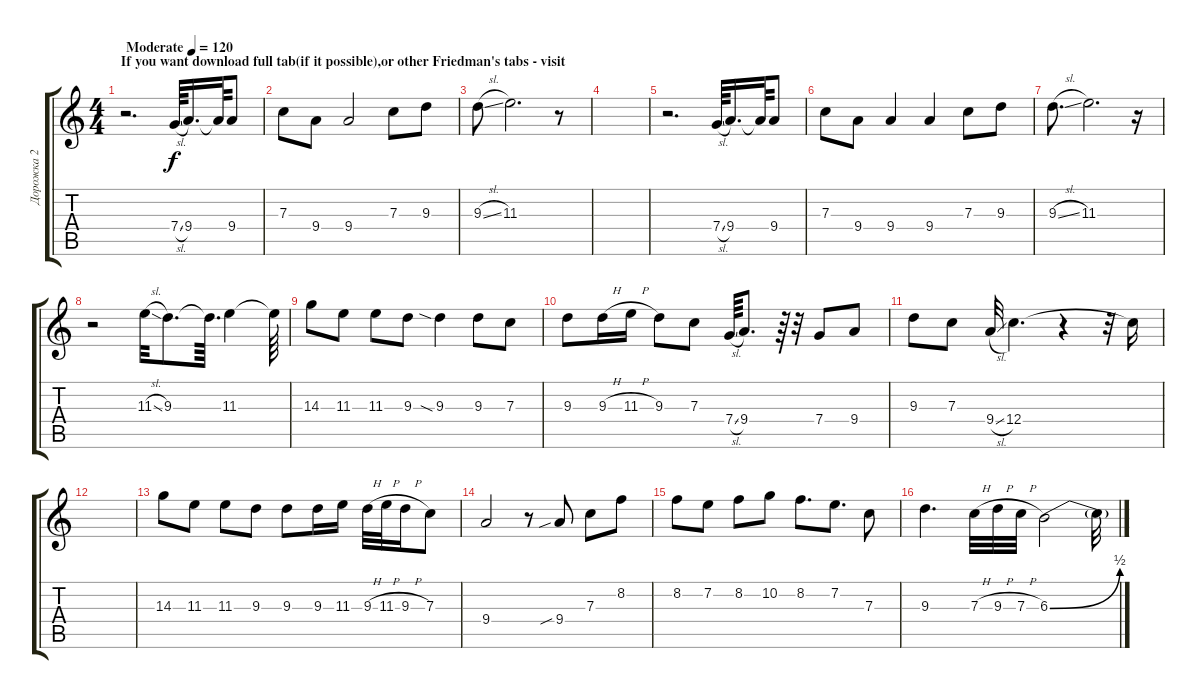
\track ("Дорожка 2" "Дорожка 2") {instrument acousticguitarsteel}
\staff {score tabs}
\tuning (D4 A3 F3 C3 G2 D2) {hide}
\ts (4 4)
\section ("" "If you want download full tab(if it possible),or other Friedman's tabs - visit")
\tempo (120 "Moderate")
\clef g2
\ks c
r.2{d dy f instrument acousticguitarsteel} 7.4{sl}.64 9.4.16{d} 9.4{t}.64 9.4.8 |
7.3.8 9.4.8 9.4.2 7.3.8 9.3.8 |
9.3{sl}.8 11.3.2{d} r.8 |
|
r.2{d} 7.4{sl}.64 9.4.16{d} 9.4{t}.64 9.4.8 |
7.3.8 9.4.8 9.4.4 9.4.4 7.3.8 9.3.8 |
9.3{sl}.8{d} 11.3.2{d} r.16 |
r.2 11.3{sl}.32 9.3.8{d} 9.3{t}.64{d} 11.3.4 11.3{t}.64 |
14.3.8 11.3.8 11.3.8 9.3.8 9.3{sia}.4 9.3.8 7.3.8 |
9.3.8 9.3{h}.16 11.3{h}.16 9.3.8 7.3.8 7.4{sl}.64 9.4.8{d} r.64 r.32 7.4.8 9.4.8 |
9.3.8 7.3.8 9.4{sl}.32 12.4.4{d} r.4 r.32 12.4{t}.16 |
|
14.3.8 11.3.8 11.3.8 9.3.8 9.3.8 9.3.16 11.3.16 9.3{h}.32 11.3{h}.32 9.3{h}.16 7.3.8 |
9.4.2 r.8 9.4{sib}.8 7.3.8 8.2.8 |
8.2.8 7.2.8 8.2.8 10.2.8 8.2.8{d} 7.2.8{d} 7.3.8 |
9.3.4{d} 7.3{h}.32 9.3{h}.32 7.3{h}.32 6.3{be (bend 0 0 60 2)}.2 6.3{t}.32
